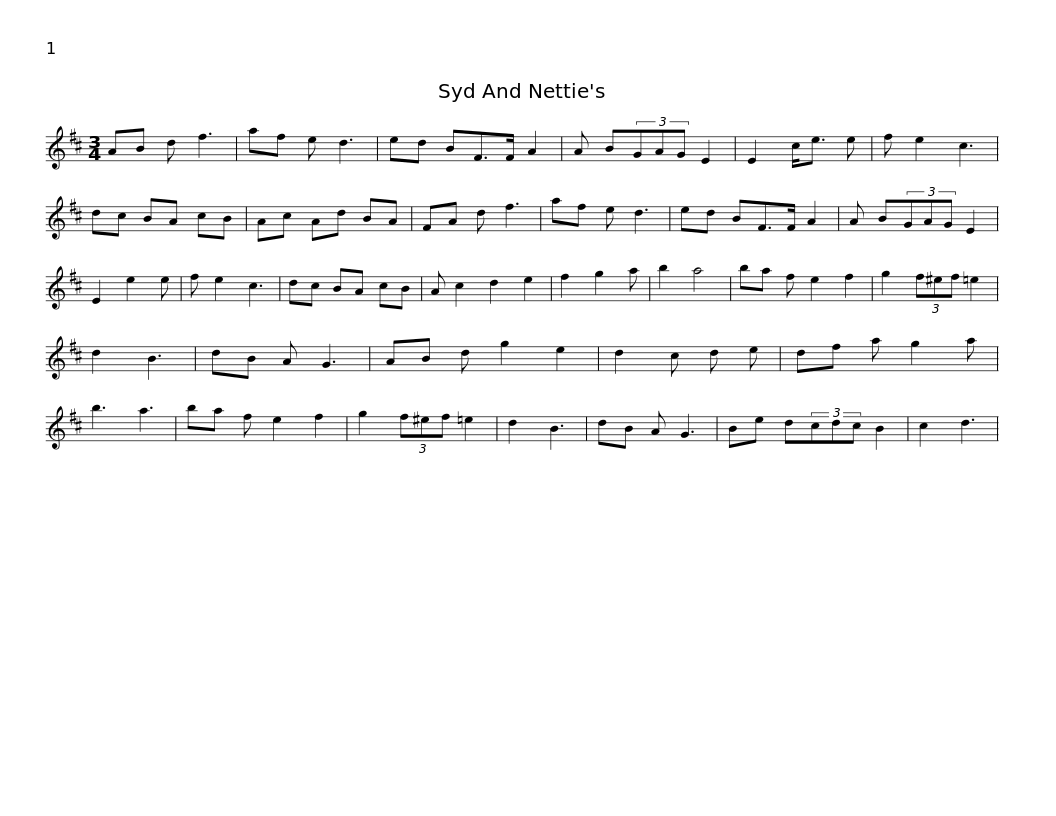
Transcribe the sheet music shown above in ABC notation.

X:1
L:1/8
M:3/4
I:linebreak $
K:D
V:1 treble
V:1
 AB d f3 | af e d3 | ed BF>F A2 | A B(3GAG E2 | E2 c<e e | %5
 f e2 c3 | dc BA cB | Ac Ad BA |$ FA d f3 | af e d3 | %10
 ed BF>F A2 | A B(3GAG E2 | E2 e2 e | f e2 c3 | dc BA cB | %15
 A c2 d2 e2 | f2 g2 a |$ b2 a4 | ba f e2 f2 | g2 (3f^ef =e2 | %20
 d2 B3 | dB A G3 | AB d g2 e2 | d2 c d e | df a g2 a | %25
 b3 a3 |$ ba f e2 f2 | g2 (3f^ef =e2 | d2 B3 | dB A G3 | %30
 Be d(3cdc B2 | c2 d3 | %32
